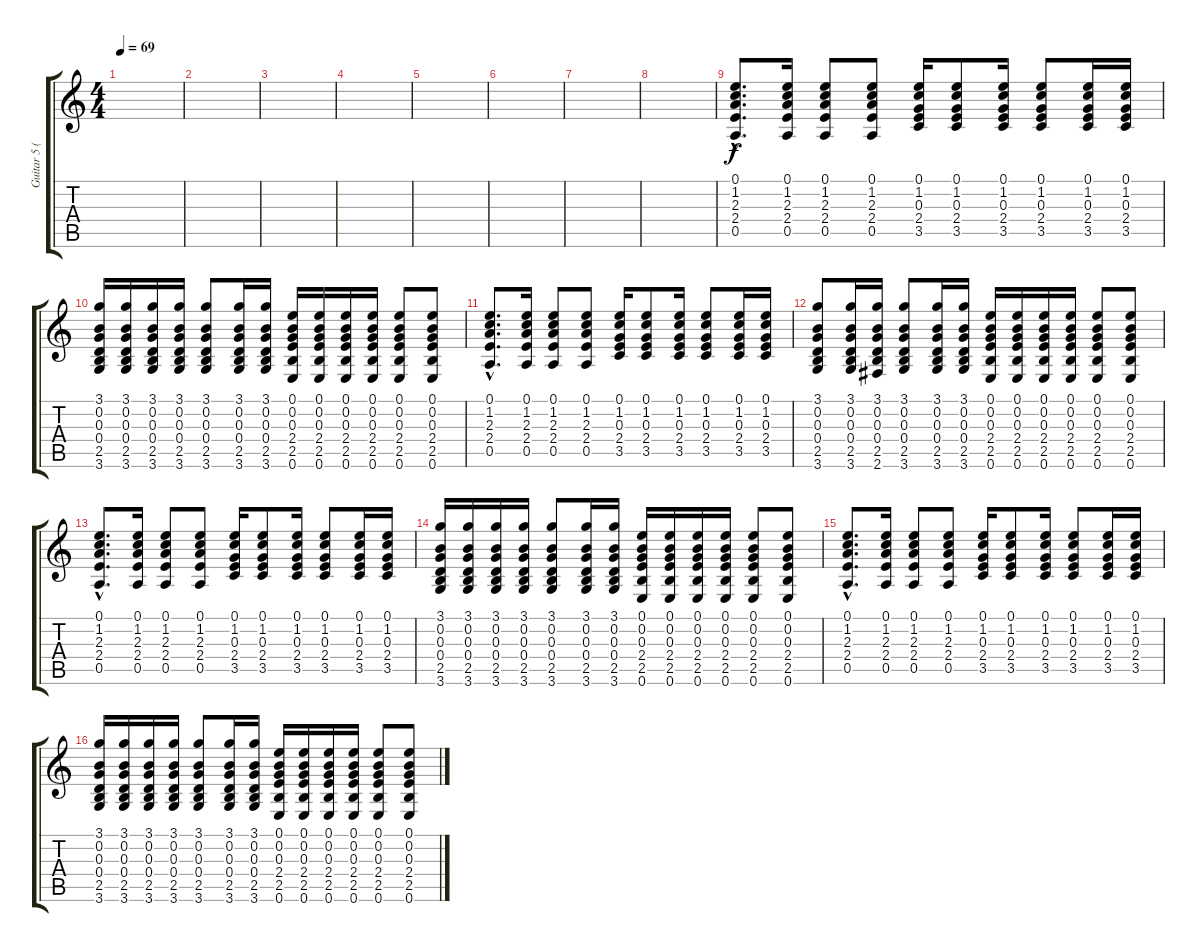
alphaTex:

\track ("Guitar 5 (Acoustic)" "Guitar 5 (") {instrument acousticguitarsteel}
\staff {score tabs}
\tuning (E4 B3 G3 D3 A2 E2) {hide}
\ts (4 4)
\tempo 69
\clef g2
\ks c
|
|
|
|
|
|
|
|
(0.1{hac} 1.2{hac} 2.3{hac} 2.4{hac} 0.5{hac}).8{d} (0.1 1.2 2.3 2.4 0.5).16 (0.1 1.2 2.3 2.4 0.5).8 (0.1 1.2 2.3 2.4 0.5).8 (0.1 1.2 0.3 2.4 3.5).16 (0.1 1.2 0.3 2.4 3.5).8 (0.1 1.2 0.3 2.4 3.5).16 (0.1 1.2 0.3 2.4 3.5).8 (0.1 1.2 0.3 2.4 3.5).16 (0.1 1.2 0.3 2.4 3.5).16 |
(3.1 0.2 0.3 0.4 2.5 3.6).16 (3.1 0.2 0.3 0.4 2.5 3.6).16 (3.1 0.2 0.3 0.4 2.5 3.6).16 (3.1 0.2 0.3 0.4 2.5 3.6).16 (3.1 0.2 0.3 0.4 2.5 3.6).8 (3.1 0.2 0.3 0.4 2.5 3.6).16 (3.1 0.2 0.3 0.4 2.5 3.6).16 (0.1 0.2 0.3 2.4 2.5 0.6).16 (0.1 0.2 0.3 2.4 2.5 0.6).16 (0.1 0.2 0.3 2.4 2.5 0.6).16 (0.1 0.2 0.3 2.4 2.5 0.6).16 (0.1 0.2 0.3 2.4 2.5 0.6).8 (0.1 0.2 0.3 2.4 2.5 0.6).8 |
(0.1{hac} 1.2{hac} 2.3{hac} 2.4{hac} 0.5{hac}).8{d} (0.1 1.2 2.3 2.4 0.5).16 (0.1 1.2 2.3 2.4 0.5).8 (0.1 1.2 2.3 2.4 0.5).8 (0.1 1.2 0.3 2.4 3.5).16 (0.1 1.2 0.3 2.4 3.5).8 (0.1 1.2 0.3 2.4 3.5).16 (0.1 1.2 0.3 2.4 3.5).8 (0.1 1.2 0.3 2.4 3.5).16 (0.1 1.2 0.3 2.4 3.5).16 |
(3.1 0.2 0.3 0.4 2.5 3.6).8 (3.1 0.2 0.3 0.4 2.5 3.6).16 (3.1 0.2 0.3 0.4 2.5 2.6).16 (3.1 0.2 0.3 0.4 2.5 3.6).8 (3.1 0.2 0.3 0.4 2.5 3.6).16 (3.1 0.2 0.3 0.4 2.5 3.6).16 (0.1 0.2 0.3 2.4 2.5 0.6).16 (0.1 0.2 0.3 2.4 2.5 0.6).16 (0.1 0.2 0.3 2.4 2.5 0.6).16 (0.1 0.2 0.3 2.4 2.5 0.6).16 (0.1 0.2 0.3 2.4 2.5 0.6).8 (0.1 0.2 0.3 2.4 2.5 0.6).8 |
(0.1{hac} 1.2{hac} 2.3{hac} 2.4{hac} 0.5{hac}).8{d} (0.1 1.2 2.3 2.4 0.5).16 (0.1 1.2 2.3 2.4 0.5).8 (0.1 1.2 2.3 2.4 0.5).8 (0.1 1.2 0.3 2.4 3.5).16 (0.1 1.2 0.3 2.4 3.5).8 (0.1 1.2 0.3 2.4 3.5).16 (0.1 1.2 0.3 2.4 3.5).8 (0.1 1.2 0.3 2.4 3.5).16 (0.1 1.2 0.3 2.4 3.5).16 |
(3.1 0.2 0.3 0.4 2.5 3.6).16 (3.1 0.2 0.3 0.4 2.5 3.6).16 (3.1 0.2 0.3 0.4 2.5 3.6).16 (3.1 0.2 0.3 0.4 2.5 3.6).16 (3.1 0.2 0.3 0.4 2.5 3.6).8 (3.1 0.2 0.3 0.4 2.5 3.6).16 (3.1 0.2 0.3 0.4 2.5 3.6).16 (0.1 0.2 0.3 2.4 2.5 0.6).16 (0.1 0.2 0.3 2.4 2.5 0.6).16 (0.1 0.2 0.3 2.4 2.5 0.6).16 (0.1 0.2 0.3 2.4 2.5 0.6).16 (0.1 0.2 0.3 2.4 2.5 0.6).8 (0.1 0.2 0.3 2.4 2.5 0.6).8 |
(0.1{hac} 1.2{hac} 2.3{hac} 2.4{hac} 0.5{hac}).8{d} (0.1 1.2 2.3 2.4 0.5).16 (0.1 1.2 2.3 2.4 0.5).8 (0.1 1.2 2.3 2.4 0.5).8 (0.1 1.2 0.3 2.4 3.5).16 (0.1 1.2 0.3 2.4 3.5).8 (0.1 1.2 0.3 2.4 3.5).16 (0.1 1.2 0.3 2.4 3.5).8 (0.1 1.2 0.3 2.4 3.5).16 (0.1 1.2 0.3 2.4 3.5).16 |
(3.1 0.2 0.3 0.4 2.5 3.6).16 (3.1 0.2 0.3 0.4 2.5 3.6).16 (3.1 0.2 0.3 0.4 2.5 3.6).16 (3.1 0.2 0.3 0.4 2.5 3.6).16 (3.1 0.2 0.3 0.4 2.5 3.6).8 (3.1 0.2 0.3 0.4 2.5 3.6).16 (3.1 0.2 0.3 0.4 2.5 3.6).16 (0.1 0.2 0.3 2.4 2.5 0.6).16 (0.1 0.2 0.3 2.4 2.5 0.6).16 (0.1 0.2 0.3 2.4 2.5 0.6).16 (0.1 0.2 0.3 2.4 2.5 0.6).16 (0.1 0.2 0.3 2.4 2.5 0.6).8 (0.1 0.2 0.3 2.4 2.5 0.6).8
